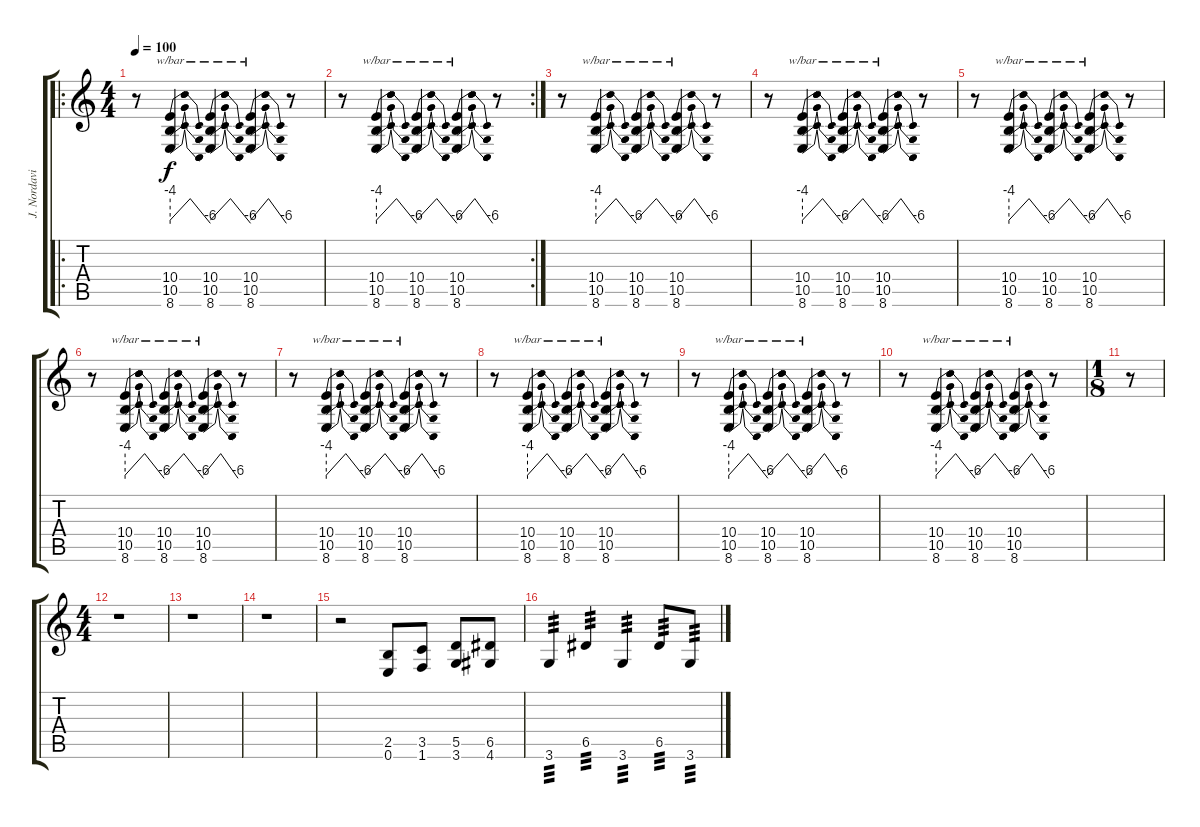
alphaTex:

\track ("J. Nordavind" "J. Nordavi") {instrument distortionguitar}
\staff {score tabs}
\tuning (E4 B3 G3 D3 A2 E2) {hide}
\ro
\ts (4 4)
\tempo 100
\clef g2
\ks c
r.8{dy f balance 0} (10.4 10.5 8.6).4{tbe (dip default 0 -16 15 0 60 -24)} (10.4 10.5 8.6).4{tbe (dip default 0 -16 15 0 60 -24)} (10.4 10.5 8.6).4{tbe (dip default 0 -16 15 0 60 -24)} r.8 |
\rc 2
r.8 (10.4 10.5 8.6).4{tbe (dip default 0 -16 15 0 60 -24)} (10.4 10.5 8.6).4{tbe (dip default 0 -16 15 0 60 -24)} (10.4 10.5 8.6).4{tbe (dip default 0 -16 15 0 60 -24)} r.8 |
r.8{balance 5} (10.4 10.5 8.6).4{tbe (dip default 0 -16 15 0 60 -24)} (10.4 10.5 8.6).4{tbe (dip default 0 -16 15 0 60 -24)} (10.4 10.5 8.6).4{tbe (dip default 0 -16 15 0 60 -24)} r.8 |
r.8 (10.4 10.5 8.6).4{tbe (dip default 0 -16 15 0 60 -24)} (10.4 10.5 8.6).4{tbe (dip default 0 -16 15 0 60 -24)} (10.4 10.5 8.6).4{tbe (dip default 0 -16 15 0 60 -24)} r.8 |
r.8 (10.4 10.5 8.6).4{tbe (dip default 0 -16 15 0 60 -24)} (10.4 10.5 8.6).4{tbe (dip default 0 -16 15 0 60 -24)} (10.4 10.5 8.6).4{tbe (dip default 0 -16 15 0 60 -24)} r.8 |
r.8 (10.4 10.5 8.6).4{tbe (dip default 0 -16 15 0 60 -24)} (10.4 10.5 8.6).4{tbe (dip default 0 -16 15 0 60 -24)} (10.4 10.5 8.6).4{tbe (dip default 0 -16 15 0 60 -24)} r.8 |
r.8 (10.4 10.5 8.6).4{tbe (dip default 0 -16 15 0 60 -24)} (10.4 10.5 8.6).4{tbe (dip default 0 -16 15 0 60 -24)} (10.4 10.5 8.6).4{tbe (dip default 0 -16 15 0 60 -24)} r.8 |
r.8 (10.4 10.5 8.6).4{tbe (dip default 0 -16 15 0 60 -24)} (10.4 10.5 8.6).4{tbe (dip default 0 -16 15 0 60 -24)} (10.4 10.5 8.6).4{tbe (dip default 0 -16 15 0 60 -24)} r.8 |
r.8 (10.4 10.5 8.6).4{tbe (dip default 0 -16 15 0 60 -24)} (10.4 10.5 8.6).4{tbe (dip default 0 -16 15 0 60 -24)} (10.4 10.5 8.6).4{tbe (dip default 0 -16 15 0 60 -24)} r.8 |
r.8 (10.4 10.5 8.6).4{tbe (dip default 0 -16 15 0 60 -24)} (10.4 10.5 8.6).4{tbe (dip default 0 -16 15 0 60 -24)} (10.4 10.5 8.6).4{tbe (dip default 0 -16 15 0 60 -24)} r.8 |
\ts (1 8)
r.8{balance 16} |
\ts (4 4)
r.1 |
r.1 |
r.1 |
r.2 (2.5 0.6).8 (3.5 1.6).8 (5.5 3.6).8 (6.5 4.6).8 |
3.6.4{tp 3} 6.5.4{tp 3} 3.6.4{tp 3} 6.5.8{tp 3} 3.6.8{tp 3}
